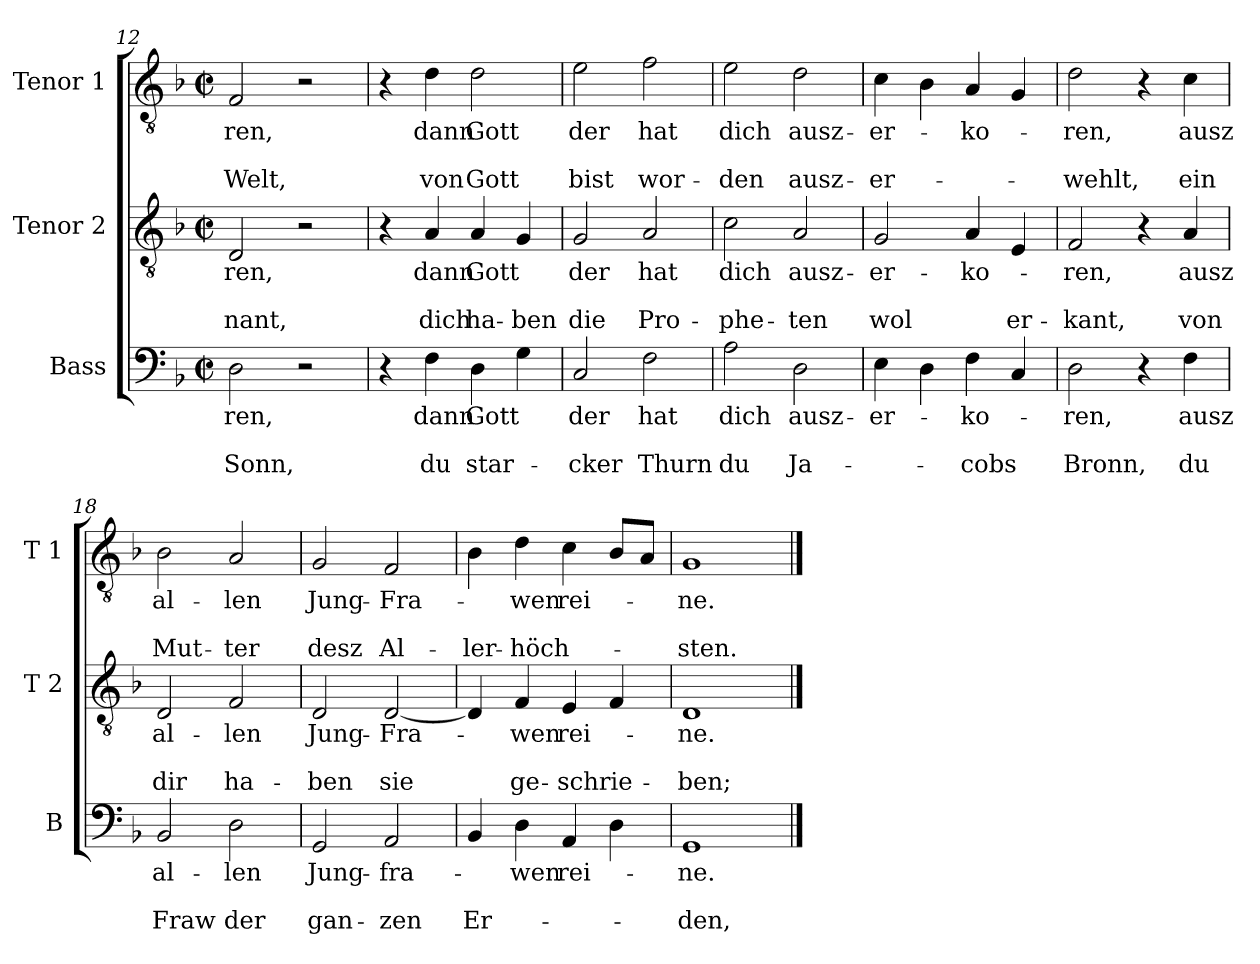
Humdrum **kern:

**kern	**text	**text	**text	**kern	**text	**text	**text	**kern	**text	**text	**text
*part3	*part3	*part3	*part3	*part2	*part2	*part2	*part2	*part1	*part1	*part1	*part1
*staff3	*staff3	*staff3	*staff3	*staff2	*staff2	*staff2	*staff2	*staff1	*staff1	*staff1	*staff1
*I"Bass	*	*	*	*I"Tenor 2	*	*	*	*I"Tenor 1	*	*	*
*I'B	*	*	*	*I'T 2	*	*	*	*I'T 1	*	*	*
!!LO:PB:g=z
*clefF4	*	*	*	*clefGv2	*	*	*	*clefGv2	*	*	*
*k[b-]	*	*	*	*k[b-]	*	*	*	*k[b-]	*	*	*
*F:	*	*	*	*F:	*	*	*	*F:	*	*	*
*M2/2	*	*	*	*M2/2	*	*	*	*M2/2	*	*	*
*met(c|)	*	*	*	*met(c|)	*	*	*	*met(c|)	*	*	*
=12	=12	=12	=12	=12	=12	=12	=12	=12	=12	=12	=12
!	!LO:LY:b	!	!LO:LY:b	!	!LO:LY:b	!	!LO:LY:b	!	!LO:LY:b	!	!LO:LY:b
2D\	-ren,	.	Sonn,	2D/	-ren,	.	-nant,	2F/	-ren,	.	Welt,
2r	.	.	.	2r	.	.	.	2r	.	.	.
=13	=13	=13	=13	=13	=13	=13	=13	=13	=13	=13	=13
4r	.	.	.	4r	.	.	.	4r	.	.	.
!	!LO:LY:b	!	!LO:LY:b	!	!LO:LY:b	!	!LO:LY:b	!	!LO:LY:b	!	!LO:LY:b
4F\	dann	.	du	4A/	dann	.	dich	4d\	dann	.	von
!	!LO:LY:b	!	!LO:LY:b	!	!LO:LY:b	!	!LO:LY:b	!	!LO:LY:b	!	!LO:LY:b
4D\	Gott	.	star-	4A/	Gott	.	ha-	2d\	Gott	.	Gott
!	!	!	!	!	!	!	!LO:LY:b	!	!	!	!
4G\	.	.	.	4G/	.	.	-ben	.	.	.	.
=14	=14	=14	=14	=14	=14	=14	=14	=14	=14	=14	=14
!	!LO:LY:b	!	!LO:LY:b	!	!LO:LY:b	!	!LO:LY:b	!	!LO:LY:b	!	!LO:LY:b
2C/	der	.	-cker	2G/	der	.	die	2e\	der	.	bist
!	!LO:LY:b	!	!LO:LY:b	!	!LO:LY:b	!	!LO:LY:b	!	!LO:LY:b	!	!LO:LY:b
2F\	hat	.	Thurn	2A/	hat	.	Pro-	2f\	hat	.	wor-
=15	=15	=15	=15	=15	=15	=15	=15	=15	=15	=15	=15
!	!LO:LY:b	!	!LO:LY:b	!	!LO:LY:b	!	!LO:LY:b	!	!LO:LY:b	!	!LO:LY:b
2A\	dich	.	du	2c\	dich	.	-phe-	2e\	dich	.	-den
!	!LO:LY:b	!	!LO:LY:b	!	!LO:LY:b	!	!LO:LY:b	!	!LO:LY:b	!	!LO:LY:b
2D\	ausz-	.	Ja-	2A/	ausz-	.	-ten	2d\	ausz-	.	ausz-
=16	=16	=16	=16	=16	=16	=16	=16	=16	=16	=16	=16
!	!LO:LY:b	!	!	!	!LO:LY:b	!	!LO:LY:b	!	!LO:LY:b	!	!LO:LY:b
4E\	-er-	.	.	2G/	-er-	.	wol	4c\	-er-	.	-er-
4D\	.	.	.	.	.	.	.	4B-\	.	.	.
!	!LO:LY:b	!	!LO:LY:b	!	!LO:LY:b	!	!	!	!LO:LY:b	!	!
4F\	-ko-	.	-cobs	4A/	-ko-	.	.	4A/	-ko-	.	.
!	!	!	!	!	!	!	!LO:LY:b	!	!	!	!
4C/	.	.	.	4E/	.	.	er-	4G/	.	.	.
!!LO:LB:g=z
=17	=17	=17	=17	=17	=17	=17	=17	=17	=17	=17	=17
!	!LO:LY:b	!	!LO:LY:b	!	!LO:LY:b	!	!LO:LY:b	!	!LO:LY:b	!	!LO:LY:b
2D\	-ren,	.	Bronn,	2F/	-ren,	.	-kant,	2d\	-ren,	.	-wehlt,
4r	.	.	.	4r	.	.	.	4r	.	.	.
!	!LO:LY:b	!	!LO:LY:b	!	!LO:LY:b	!	!LO:LY:b	!	!LO:LY:b	!	!LO:LY:b
4F\	ausz	.	du	4A/	ausz	.	von	4c\	ausz	.	ein
=18	=18	=18	=18	=18	=18	=18	=18	=18	=18	=18	=18
!	!LO:LY:b	!	!LO:LY:b	!	!LO:LY:b	!	!LO:LY:b	!	!LO:LY:b	!	!LO:LY:b
2BB-/	al-	.	Fraw	2D/	al-	.	dir	2B-\	al-	.	Mut-
!	!LO:LY:b	!	!LO:LY:b	!	!LO:LY:b	!	!LO:LY:b	!	!LO:LY:b	!	!LO:LY:b
2D\	-len	.	der	2F/	-len	.	ha-	2A/	-len	.	-ter
=19	=19	=19	=19	=19	=19	=19	=19	=19	=19	=19	=19
!	!LO:LY:b	!	!LO:LY:b	!	!LO:LY:b	!	!LO:LY:b	!	!LO:LY:b	!	!LO:LY:b
2GG/	Jung-	.	gan-	2D/	Jung-	.	-ben	2G/	Jung-	.	desz
!	!LO:LY:b	!	!LO:LY:b	!	!LO:LY:b	!	!LO:LY:b	!	!LO:LY:b	!	!LO:LY:b
2AA/	-fra-	.	-zen	[2D/	-Fra-	.	sie	2F/	-Fra-	.	Al-
=20	=20	=20	=20	=20	=20	=20	=20	=20	=20	=20	=20
!	!	!	!LO:LY:b	!	!	!	!	!	!	!	!LO:LY:b
4BB-/	.	.	Er-	4D/]	.	.	.	4B-\	.	.	-ler-
!	!LO:LY:b	!	!	!	!LO:LY:b	!	!LO:LY:b	!	!LO:LY:b	!	!LO:LY:b
4D\	-wen	.	.	4F/	-wen	.	ge-	4d\	-wen	.	-höch-
!	!LO:LY:b	!	!	!	!LO:LY:b	!	!LO:LY:b	!	!LO:LY:b	!	!
4AA/	rei-	.	.	4E/	rei-	.	-schrie-	4c\	rei-	.	.
4D\	.	.	.	4F/	.	.	.	8B-/L	.	.	.
.	.	.	.	.	.	.	.	8A/J	.	.	.
=21	=21	=21	=21	=21	=21	=21	=21	=21	=21	=21	=21
!	!LO:LY:b	!	!LO:LY:b	!	!LO:LY:b	!	!LO:LY:b	!	!LO:LY:b	!	!LO:LY:b
1GG	-ne.	.	-den,	1D	-ne.	.	-ben;	1G	-ne.	.	-sten.
==	==	==	==	==	==	==	==	==	==	==	==
*-	*-	*-	*-	*-	*-	*-	*-	*-	*-	*-	*-
